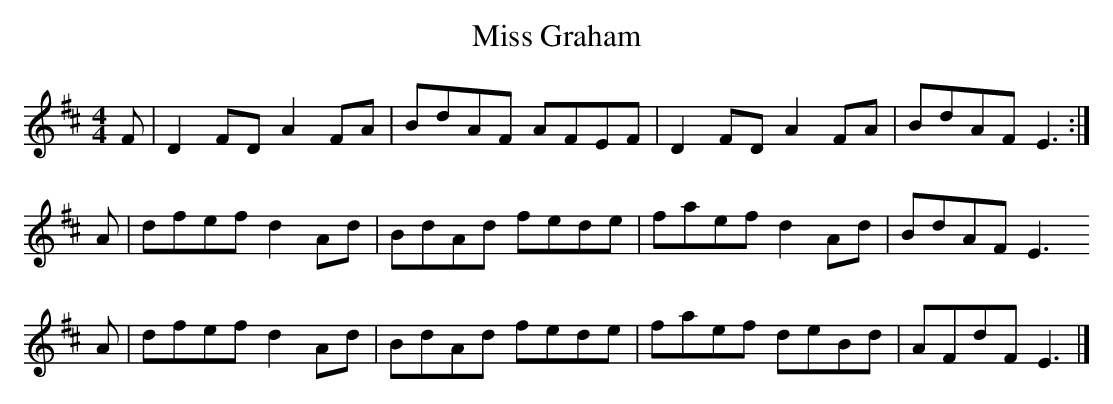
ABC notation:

X:1
T:Miss Graham
L:1/8
M:4/4
K:D
F | D2 FD A2 FA | BdAF AFEF | D2 FD A2 FA | BdAF E3 :|
A | dfef  d2 Ad | BdAd fede | faef  d2 Ad | BdAF E3
A | dfef  d2 Ad | BdAd fede | faef  deBd  | AFdF E3 |]
